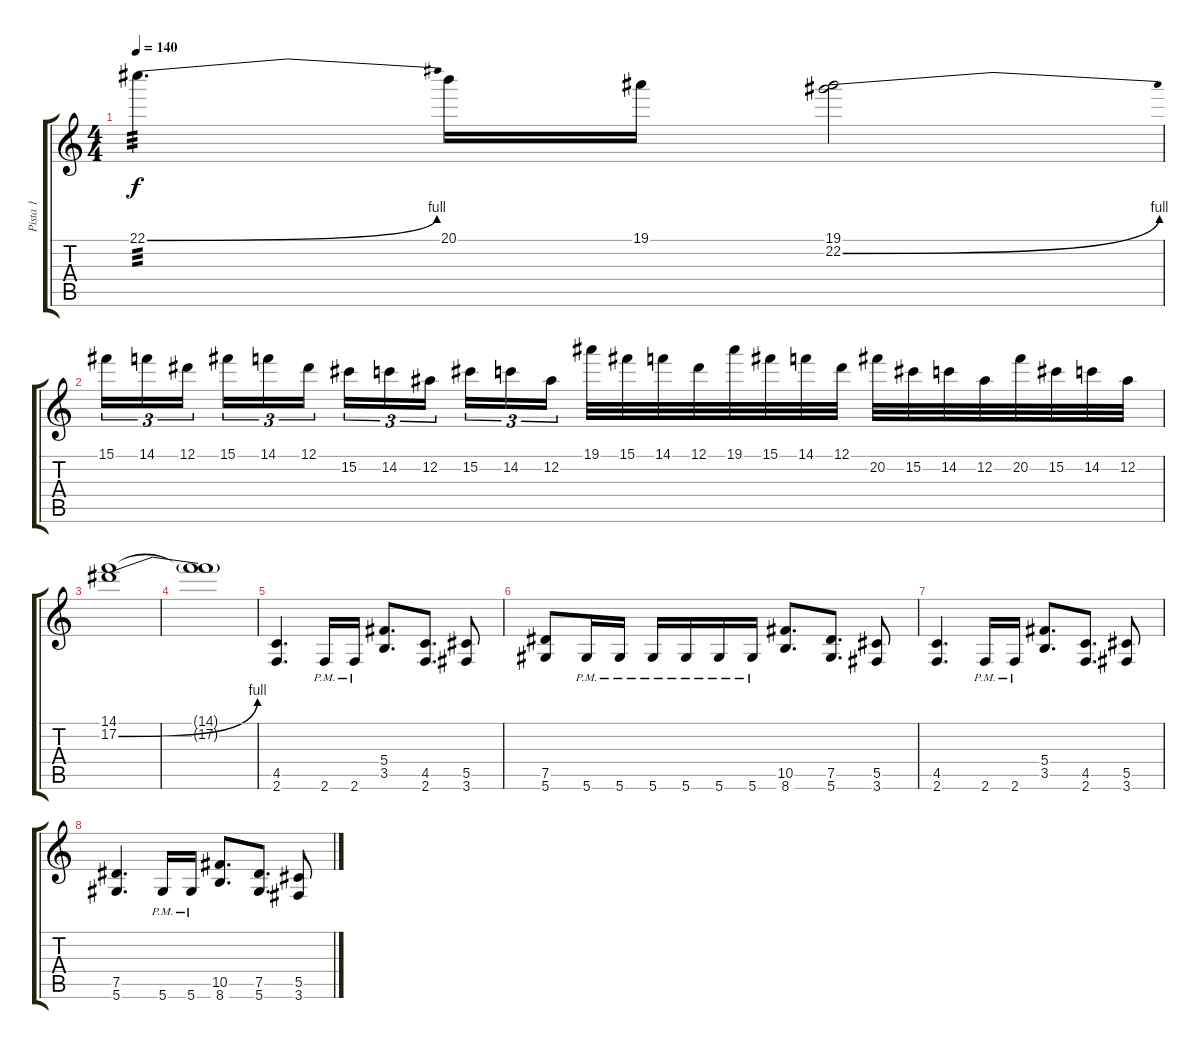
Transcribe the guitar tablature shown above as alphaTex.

\track ("Pista 1" "Pista 1") {instrument overdrivenguitar}
\staff {score tabs}
\tuning (Eb4 Bb3 Gb3 Db3 Ab2 Eb2) {hide}
\ts (4 4)
\tempo 140
\clef g2
\ks c
22.1{be (bend 0 0 60 4)}.4{d tp 3 dy f} 20.1.16 19.1.16 (19.1 22.2{be (bend 0 0 60 4)}).2 |
15.1.16{tu (3 2)} 14.1.16{tu (3 2)} 12.1.16{tu (3 2) beam splitsecondary} 15.1.16{tu (3 2)} 14.1.16{tu (3 2)} 12.1.16{tu (3 2)} 15.2.16{tu (3 2)} 14.2.16{tu (3 2)} 12.2.16{tu (3 2) beam splitsecondary} 15.2.16{tu (3 2)} 14.2.16{tu (3 2)} 12.2.16{tu (3 2)} 19.1.32 15.1.32 14.1.32 12.1.32 19.1.32 15.1.32 14.1.32 12.1.32 20.2.32 15.2.32 14.2.32 12.2.32 20.2.32 15.2.32 14.2.32 12.2.32 |
(14.1 17.2{be (bend 0 0 60 4)}).1 |
(14.1{t} 17.2{t}).1 |
(4.5 2.6).4{d instrument overdrivenguitar} 2.6{pm}.16 2.6{pm}.16 (5.4 3.5).8{d} (4.5 2.6).8{d} (5.5 3.6).8 |
(7.5 5.6).8 5.6{pm}.16 5.6{pm}.16 5.6{pm}.16 5.6{pm}.16 5.6{pm}.16 5.6{pm}.16 (10.5 8.6).8{d} (7.5 5.6).8{d} (5.5 3.6).8 |
(4.5 2.6).4{d} 2.6{pm}.16 2.6{pm}.16 (5.4 3.5).8{d} (4.5 2.6).8{d} (5.5 3.6).8 |
(7.5 5.6).4{d} 5.6{pm}.16 5.6{pm}.16 (10.5 8.6).8{d} (7.5 5.6).8{d} (5.5 3.6).8
